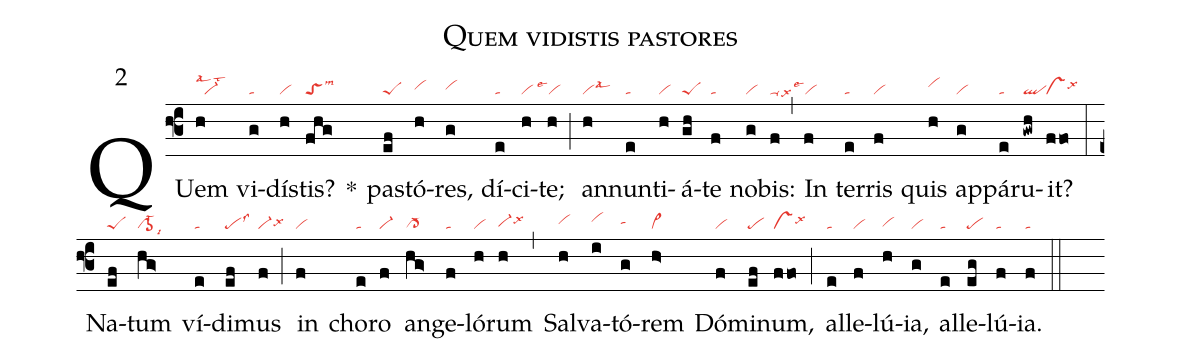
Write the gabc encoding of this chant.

name: Quem vidistis pastores;
mode: 2;
nabc-lines: 1;
%%
(f3)
QUem(h|vi-lsal2lst2) vi(g|ta)dís(h|vi)tis?(fhg|toSlsm3) *()
pas(ef|peS)tó(h|vihh)res,(g|vihh) dí(e|ta)ci(h|vi)te;(h|```vilse1) (;)
an(h|vilsal3)nun(e|ta)ti(h|vi)á(gh|peS)te(f|ta) no(g|vi)bis:(f|ta-lsx6) (,)
In(f|```vilse1) ter(e|ta)ris(f|vi) quis(h|vihi) ap(g|vi)pá(e|ta)ru(gwh|ql)it?(ffo|vslsx6) (:)
Na(ef|peS)tum(hg>|cl->1lsi9) ví(e|ta)di(ef|pelss3)mus(f|vi-lsx6) (;)
in(f|vi) cho(e|ta)ro(f|vi-) an(hg>|cl->)ge(f|ta)ló(h|vi)rum(h|vi-hglsx6) (,)
Sal(h|vihh)va(i|vihi)tó(g|tahh)rem(h>|vi>) Dó(f|vi)mi(ef|pe)num,(ffo|vslsx6) (;)
al(e|ta)le(f|vi)lú(h|vihg)ia,(g|vi) al(e|ta)le(eg|pe)lú(f|ta)ia.(f|ta) (::)
